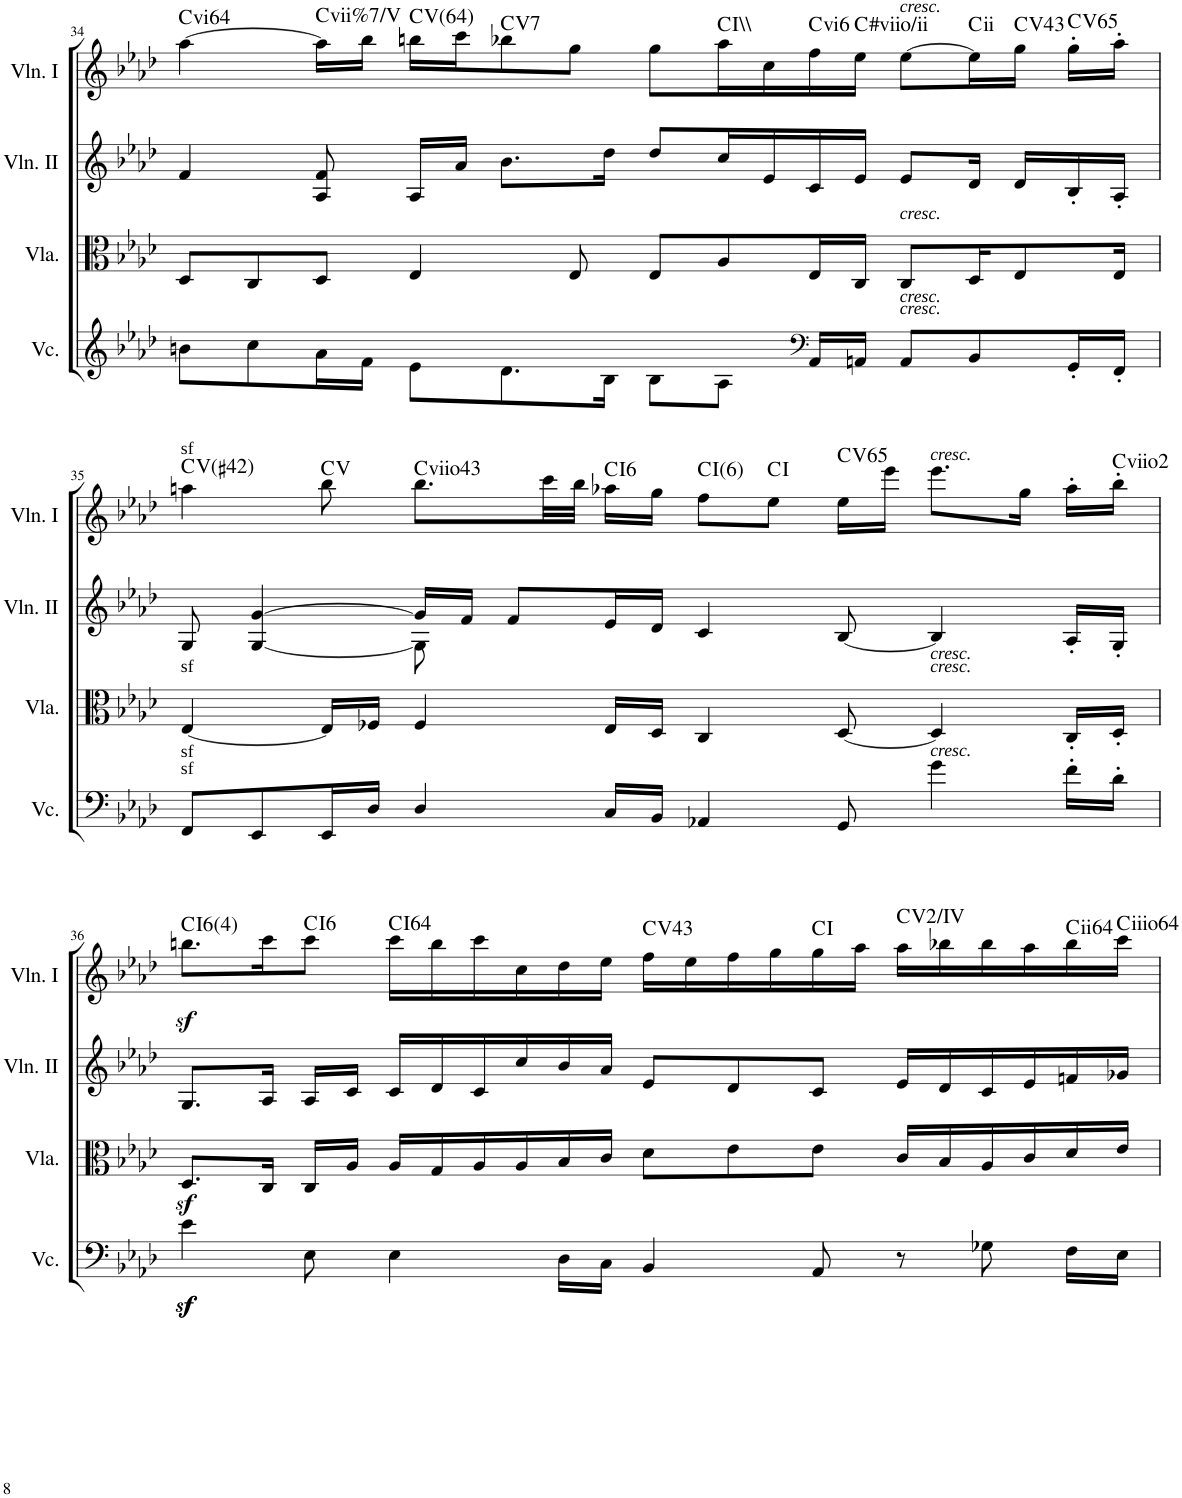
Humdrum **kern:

**kern	**kern	**kern	**kern	**harte
*part4	*part3	*part2	*part1	*part1
*staff4	*staff3	*staff2	*staff1	*
*I"Violoncello	*I"Viola	*I"Violin II	*I"Violin I	*
*I'Vc.	*I'Vla.	*I'Vln. II	*I'Vln. I	*
!!LO:PB:g=z
*clefG2	*clefC3	*clefG2	*clefG2	*
*k[b-e-a-d-]	*k[b-e-a-d-]	*k[b-e-a-d-]	*k[b-e-a-d-]	*
*A-:	*A-:	*A-:	*A-:	*
*M12/8	*M12/8	*M12/8	*M12/8	*
=34	=34	=34	=34	=34
!	!	!	!	!LO:H:kt=vi
8bn\L	8D-/L	4f/	[4aa-\	.
8cc\	8C/	.	.	.
!	!	!	!	!LO:H:kt=vii%
16a-\L	8D-/J	8A-/ 8f/	16aa-\LL]	.
16f\JJ	.	.	16bb-\JJ	.
!	!	!	!	!LO:H:kt=64
8e-\L	4E-/	16A-/LL	16bbn\LL	C:maj
.	.	16a-/JJ	16ccc\J	.
!	!	!	!	!LO:H:kt=7
8.d-\	.	8.b-\L	8bb-X\	C:7
.	8E-/	.	8gg\J	.
16B-\Jk	.	16dd-\Jk	.	.
8B-\L	8E-/L	8dd-/L	8gg\L	.
8A-\J	8A-/	16cc/L	16aa-\L	C:maj
.	.	16e-/	16cc\	.
*clefF4	*	*	*	*
!	!	!	!	!LO:H:kt=vi
16AA-/LL	16E-/L	16c/	16ff\	.
!	!	!	!	!LO:H:kt=#viio
16AAn/JJ	16C/JJ	16e-/JJ	16ee-\JJ	.
!	!	!	!LO:TX:a:i:t=cresc.	!
!	!LO:TX:a:i:t=cresc.	!	!	!
!LO:TX:a:i:t=cresc.	!	!	!	!
!LO:TX:a:i:t=cresc.	!	!	!	!
8AA/L	8C/L	8e-/L	[8ee-\L	.
!	!	!	!	!LO:H:kt=ii
8BB-/	16D-/K	16d-/Jk	16ee-\L]	.
!	!	!	!	!LO:H:kt=43
.	8E-/	16d-/LL	16gg\JJ	C:maj
!	!	!	!	!LO:H:kt=65
16GG'/L	.	16B-'/	16gg'\LL	C:maj
16FF'/JJ	16E-/Jk	16A-'/JJ	16aa-'\JJ	.
!!LO:LB:g=z
=35	=35	=35	=35	=35
*	*	*^	*	*
!	!	!	!	!LO:TX:a:t=sf	!
!	!LO:TX:a:t=sf	!	!	!	!
!LO:TX:a:t=sf	!	!	!	!	!
!LO:TX:a:t=sf	!	!	!	!	!LO:H:kt=42
8FF/L	[4E-/	8G/	4.ryy	4aan\	C:maj
8EE-/	.	[4G/ [4g/	.	.	.
16EE-/L	16E-/LL]	.	.	8bb-\	C:maj
16D-/JJ	16F-X/JJ	.	.	.	.
!	!	!	!	!	!LO:H:kt=viio
4D-/	4F-/	16g/LL]	8G\]	8.bb-\L	.
.	.	16f/JJ	.	.	.
.	.	8f/L	1ryy	.	.
.	.	.	.	32ccc\LL	.
.	.	.	.	32bb-\JJJ	.
!	!	!	!	!	!LO:H:kt=6
16C/LL	16E-/LL	16e-/L	.	16aa-X\LL	C:maj6
16BB-/JJ	16D-/JJ	16d-/JJ	.	16gg\JJ	.
!	!	!	!	!	!LO:H:kt=6
4AA-X/	4C/	4c/	.	8ff\L	C:maj6
.	.	.	.	8ee-\J	C:maj
!	!	!	!	!	!LO:H:kt=65
8GG/	[8D-/	[8B-/	.	16ee-\LL	C:maj
.	.	.	.	16eee-\JJ	.
!	!	!	!	!LO:TX:a:i:t=cresc.	!
!	!LO:TX:a:i:t=cresc.	!	!	!	!
!	!LO:TX:a:i:t=cresc.	!	!	!	!
!LO:TX:a:i:t=cresc.	!	!	!	!	!
4g\	4D-/]	4B-/]	.	8.eee-\L	.
.	.	.	.	16gg\Jk	.
16f'\LL	16C'/LL	16A-'/LL	.	16aa-'\LL	.
!	!	!	!	!	!LO:H:kt=viio
16d-'\JJ	16D-'/JJ	16G'/JJ	.	16bb-'\JJ	.
*	*	*v	*v	*	*
!!LO:LB:g=z
=36	=36	=36	=36	=36
!	!	!	!	!LO:H:kt=6
4e-z<\	8.D-z</L	8.G/L	8.bbn\L	C:maj6(4)
.	16C/Jk	16A-/Jk	16ccc\K	.
!	!	!	!	!LO:H:kt=6
8E-\	16C/LL	16A-/LL	8ccc\J	C:maj6
.	16A-/JJ	16c/JJ	.	.
!	!	!	!	!LO:H:kt=64
4E-\	16A-/LL	16c/LL	16ccc\LL	C:maj
.	16G/	16d-/	16bb\	.
.	16A-/	16c/	16ccc\	.
.	16A-/	16cc/	16cc\	.
16D-\LL	16B-/	16b-/	16dd-\	.
16C\JJ	16c/JJ	16a-/JJ	16ee-\JJ	.
!	!	!	!	!LO:H:kt=43
4BB-/	8d-\L	8e-/L	16ff\LL	C:maj
.	.	.	16ee-\	.
.	8e-\	8d-/	16ff\	.
.	.	.	16gg\	.
8AA-/	8e-\J	8c/J	16gg\	C:maj
.	.	.	16aa-\JJ	.
!	!	!	!	!LO:H:kt=2/
8r	16c/LL	16e-/LL	16aa-\LL	C:maj
.	16B-/	16d-/	16bb-X\	.
8G-X\	16A-/	16c/	16bb-\	.
.	16c/	16e-/	16aa-\	.
!	!	!	!	!LO:H:kt=ii
16F\LL	16d-/	16fn/	16bb-\	.
!	!	!	!	!LO:H:kt=iiio
16E-\JJ	16e-/JJ	16g-X/JJ	16ccc\JJ	.
=	=	=	=	=
*-	*-	*-	*-	*-
